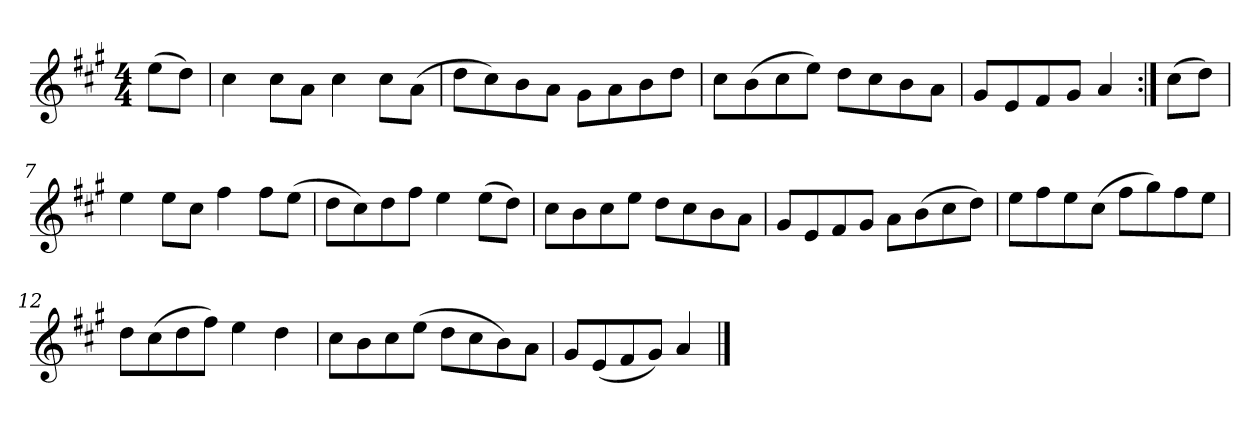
**kern
*part1
*staff1
*clefG2
*k[f#c#g#]
*A:
*M4/4
=1
(>8ee\L
8dd\J)
=2
4cc#\
8cc#\L
8a\J
4cc#\
8cc#\L
(>8a\J
=3
8dd\L
8cc#\)
8b\
8a\J
8g#\L
8a\
8b\
8dd\J
=4
8cc#\L
(>8b\
8cc#\
8ee\J)
8dd\L
8cc#\
8b\
8a\J
=5
8g#/L
8e/
8f#/
8g#/J
4a/
=6:|!
(>8cc#\L
8dd\J)
=7
4ee\
8ee\L
8cc#\J
4ff#\
8ff#\L
(>8ee\J
!!LO:LB:g=z
=8
8dd\L
8cc#\)
8dd\
8ff#\J
4ee\
(>8ee\L
8dd\J)
=9
8cc#\L
8b\
8cc#\
8ee\J
8dd\L
8cc#\
8b\
8a\J
=10
8g#/L
8e/
8f#/
8g#/J
8a\L
(>8b\
8cc#\
8dd\J)
=11
8ee\L
8ff#\
8ee\
(>8cc#\J
8ff#\L
8gg#\)
8ff#\
8ee\J
=12
8dd\L
(>8cc#\
8dd\
8ff#\J)
4ee\
4dd\
=13
8cc#\L
8b\
8cc#\
(>8ee\J
8dd\L
8cc#\
8b\)
8a\J
!!LO:LB:g=z
=14
8g#/L
(<8e/
8f#/
8g#/J)
4a/
==
*-
